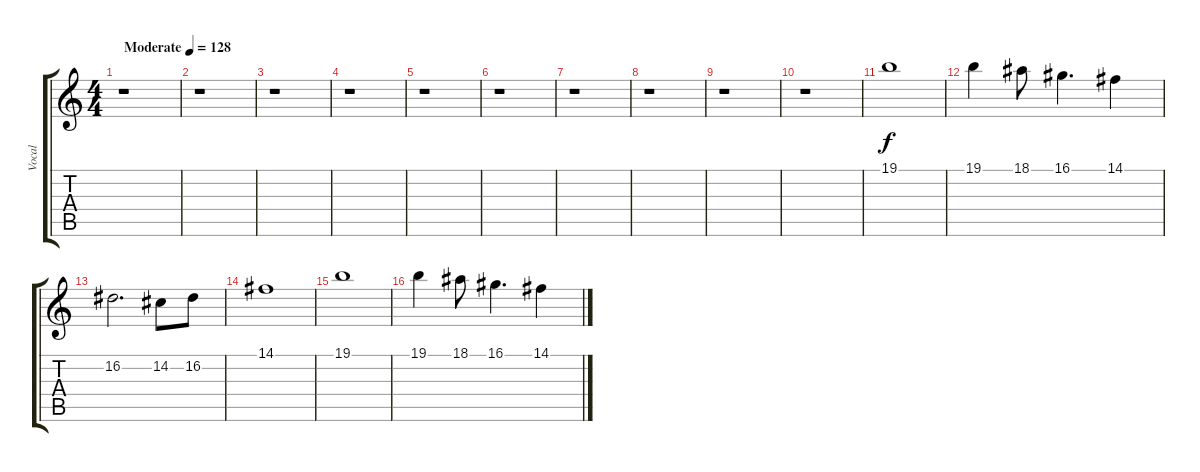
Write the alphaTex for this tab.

\track ("Vocal" "Vocal") {instrument sopranosax}
\staff {score tabs}
\tuning (E4 B3 G3 D3 A2 E2) {hide}
\ts (4 4)
\tempo (128 "Moderate")
\clef g2
\ks c
r.1{dy f instrument sopranosax} |
r.1 |
r.1 |
r.1 |
r.1 |
r.1 |
r.1 |
r.1 |
r.1 |
r.1 |
19.1.1 |
19.1.4 18.1.8 16.1.4{d} 14.1.4 |
16.2.2{d} 14.2.8 16.2.8 |
14.1.1 |
19.1.1 |
19.1.4 18.1.8 16.1.4{d} 14.1.4
